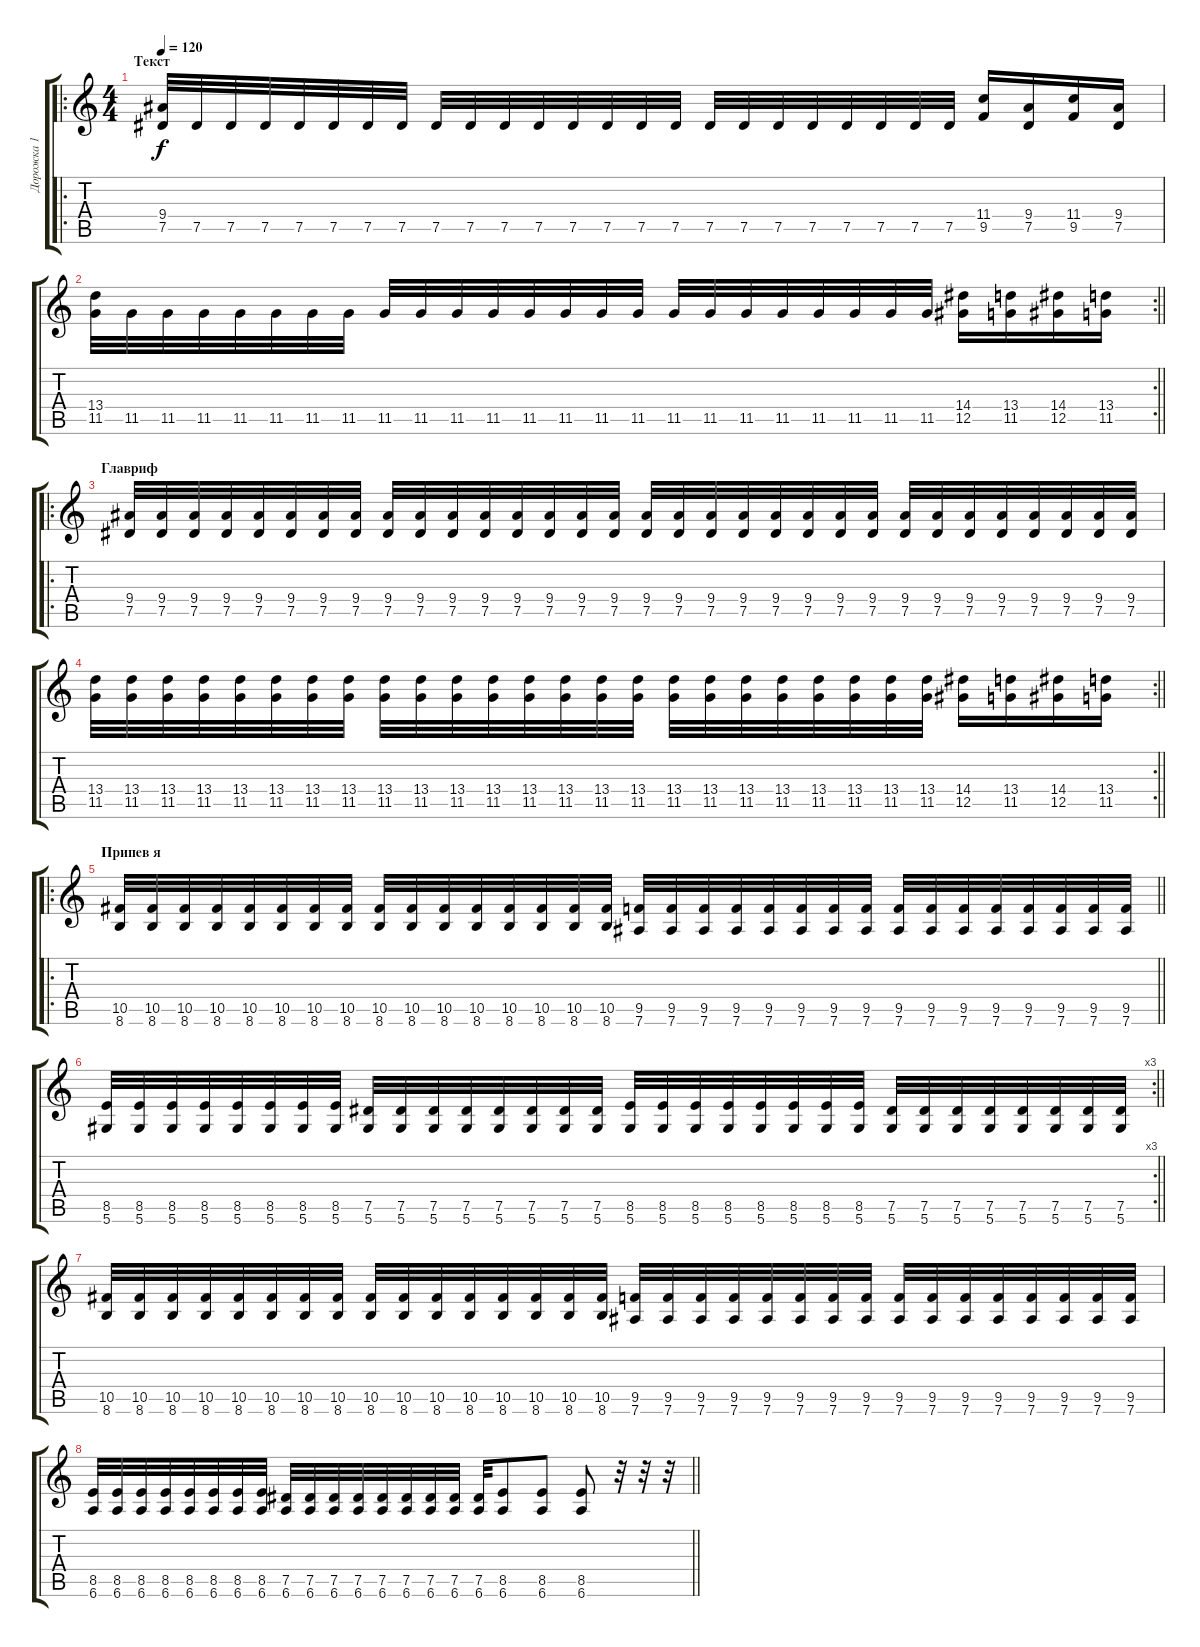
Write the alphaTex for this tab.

\track ("Дорожка 1" "Дорожка 1") {instrument distortionguitar}
\staff {score tabs}
\tuning (Eb4 Bb3 Gb3 Db3 Ab2 Eb2) {hide}
\ro
\ts (4 4)
\section ("" "Текст")
\tempo 120
\clef g2
\ks c
(9.4 7.5).32{dy f} 7.5.32 7.5.32 7.5.32 7.5.32 7.5.32 7.5.32 7.5.32 7.5.32 7.5.32 7.5.32 7.5.32 7.5.32 7.5.32 7.5.32 7.5.32 7.5.32 7.5.32 7.5.32 7.5.32 7.5.32 7.5.32 7.5.32 7.5.32 (11.4 9.5).16 (9.4 7.5).16 (11.4 9.5).16 (9.4 7.5).16 |
\rc 2
\barLineRight lightlight
(13.4 11.5).32 11.5.32 11.5.32 11.5.32 11.5.32 11.5.32 11.5.32 11.5.32 11.5.32 11.5.32 11.5.32 11.5.32 11.5.32 11.5.32 11.5.32 11.5.32 11.5.32 11.5.32 11.5.32 11.5.32 11.5.32 11.5.32 11.5.32 11.5.32 (14.4 12.5).16 (13.4 11.5).16 (14.4 12.5).16 (13.4 11.5).16 |
\ro
\section ("" "Главриф")
(9.4 7.5).32 (9.4 7.5).32 (9.4 7.5).32 (9.4 7.5).32 (9.4 7.5).32 (9.4 7.5).32 (9.4 7.5).32 (9.4 7.5).32 (9.4 7.5).32 (9.4 7.5).32 (9.4 7.5).32 (9.4 7.5).32 (9.4 7.5).32 (9.4 7.5).32 (9.4 7.5).32 (9.4 7.5).32 (9.4 7.5).32 (9.4 7.5).32 (9.4 7.5).32 (9.4 7.5).32 (9.4 7.5).32 (9.4 7.5).32 (9.4 7.5).32 (9.4 7.5).32 (9.4 7.5).32 (9.4 7.5).32 (9.4 7.5).32 (9.4 7.5).32 (9.4 7.5).32 (9.4 7.5).32 (9.4 7.5).32 (9.4 7.5).32 |
\rc 2
\barLineRight lightlight
(13.4 11.5).32 (13.4 11.5).32 (13.4 11.5).32 (13.4 11.5).32 (13.4 11.5).32 (13.4 11.5).32 (13.4 11.5).32 (13.4 11.5).32 (13.4 11.5).32 (13.4 11.5).32 (13.4 11.5).32 (13.4 11.5).32 (13.4 11.5).32 (13.4 11.5).32 (13.4 11.5).32 (13.4 11.5).32 (13.4 11.5).32 (13.4 11.5).32 (13.4 11.5).32 (13.4 11.5).32 (13.4 11.5).32 (13.4 11.5).32 (13.4 11.5).32 (13.4 11.5).32 (14.4 12.5).16 (13.4 11.5).16 (14.4 12.5).16 (13.4 11.5).16 |
\ro
\section ("" "Припев я")
\barLineRight lightlight
(10.5 8.6).32 (10.5 8.6).32 (10.5 8.6).32 (10.5 8.6).32 (10.5 8.6).32 (10.5 8.6).32 (10.5 8.6).32 (10.5 8.6).32 (10.5 8.6).32 (10.5 8.6).32 (10.5 8.6).32 (10.5 8.6).32 (10.5 8.6).32 (10.5 8.6).32 (10.5 8.6).32 (10.5 8.6).32 (9.5 7.6).32 (9.5 7.6).32 (9.5 7.6).32 (9.5 7.6).32 (9.5 7.6).32 (9.5 7.6).32 (9.5 7.6).32 (9.5 7.6).32 (9.5 7.6).32 (9.5 7.6).32 (9.5 7.6).32 (9.5 7.6).32 (9.5 7.6).32 (9.5 7.6).32 (9.5 7.6).32 (9.5 7.6).32 |
\rc 3
\section ("" "")
\barLineRight lightlight
(8.5 5.6).32 (8.5 5.6).32 (8.5 5.6).32 (8.5 5.6).32 (8.5 5.6).32 (8.5 5.6).32 (8.5 5.6).32 (8.5 5.6).32 (7.5 5.6).32 (7.5 5.6).32 (7.5 5.6).32 (7.5 5.6).32 (7.5 5.6).32 (7.5 5.6).32 (7.5 5.6).32 (7.5 5.6).32 (8.5 5.6).32 (8.5 5.6).32 (8.5 5.6).32 (8.5 5.6).32 (8.5 5.6).32 (8.5 5.6).32 (8.5 5.6).32 (8.5 5.6).32 (7.5 5.6).32 (7.5 5.6).32 (7.5 5.6).32 (7.5 5.6).32 (7.5 5.6).32 (7.5 5.6).32 (7.5 5.6).32 (7.5 5.6).32 |
(10.5 8.6).32 (10.5 8.6).32 (10.5 8.6).32 (10.5 8.6).32 (10.5 8.6).32 (10.5 8.6).32 (10.5 8.6).32 (10.5 8.6).32 (10.5 8.6).32 (10.5 8.6).32 (10.5 8.6).32 (10.5 8.6).32 (10.5 8.6).32 (10.5 8.6).32 (10.5 8.6).32 (10.5 8.6).32 (9.5 7.6).32 (9.5 7.6).32 (9.5 7.6).32 (9.5 7.6).32 (9.5 7.6).32 (9.5 7.6).32 (9.5 7.6).32 (9.5 7.6).32 (9.5 7.6).32 (9.5 7.6).32 (9.5 7.6).32 (9.5 7.6).32 (9.5 7.6).32 (9.5 7.6).32 (9.5 7.6).32 (9.5 7.6).32 |
\barLineRight lightlight
(8.5 6.6).32 (8.5 6.6).32 (8.5 6.6).32 (8.5 6.6).32 (8.5 6.6).32 (8.5 6.6).32 (8.5 6.6).32 (8.5 6.6).32 (7.5 6.6).32 (7.5 6.6).32 (7.5 6.6).32 (7.5 6.6).32 (7.5 6.6).32 (7.5 6.6).32 (7.5 6.6).32 (7.5 6.6).32 (7.5 6.6).32 (8.5 6.6).8 (8.5 6.6).8 (8.5 6.6).8 r.32 r.32 r.32
